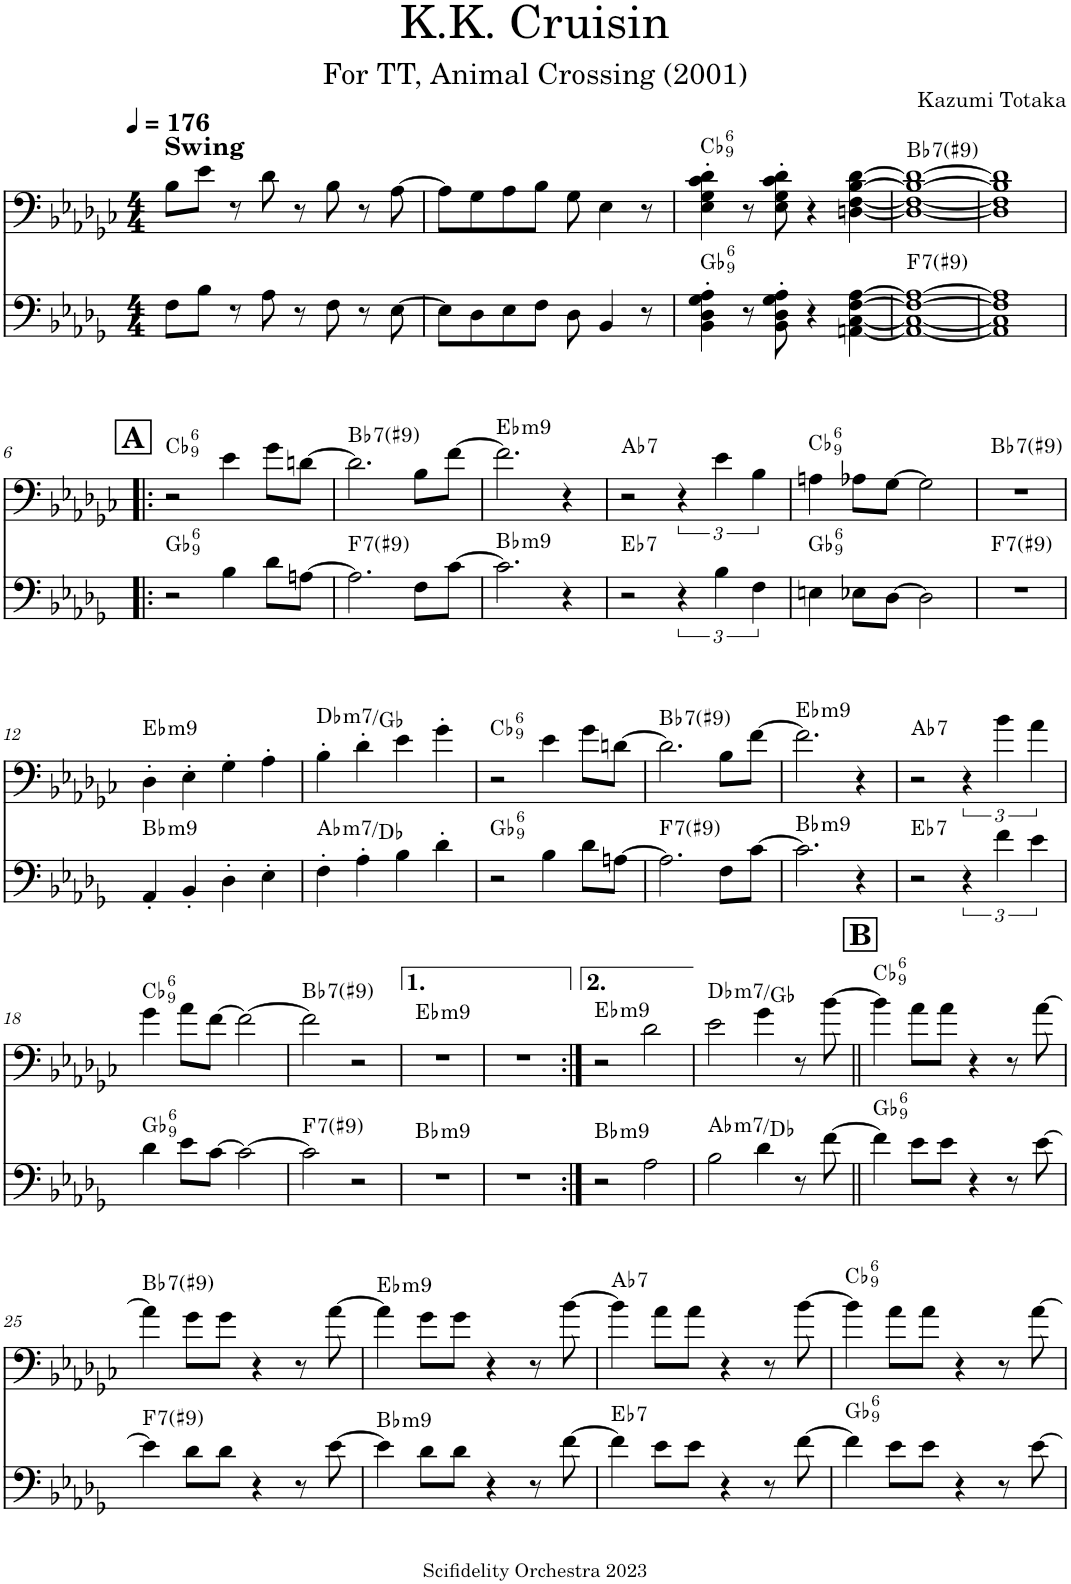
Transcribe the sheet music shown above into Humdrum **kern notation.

**kern	**harte	**kern	**harte
*part2	*part2	*part1	*part1
*staff2	*	*staff1	*
*I"Piano	*	*I"Trombone	*
*I'Pno	*	*I'Trb	*
*clefF4	*	*clefF4	*
*Trd-3c-5	*	*	*
*k[b-e-a-d-g-]	*	*k[b-e-a-d-g-c-]	*
*M4/4	*	*M4/4	*
*MM176	*	*MM176	*
=1	=1	=1	=1
!	!	!LO:TX:a:B:t=Swing	!
8F\L	.	8B-\L	.
8B-\J	.	8e-\J	.
8r	.	8r	.
8A-\	.	8d-\	.
8r	.	8r	.
8F\	.	8B-\	.
8r	.	8r	.
[8E-\	.	[8A-\	.
=2	=2	=2	=2
8E-\L]	.	8A-\L]	.
8D-\	.	8G-\	.
8E-\	.	8A-\	.
8F\J	.	8B-\J	.
8D-\	.	8G-\	.
4BB-/	.	4E-\	.
8r	.	8r	.
=3	=3	=3	=3
!	!LO:H:kt=6	!	!LO:H:kt=6
4BB-\' 4D-\' 4G-\' 4A-\'	Gb:maj6(9)	4E-\' 4G-\' 4c-\' 4d-\'	Cb:maj6(9)
8r	.	8r	.
8BB-\' 8D-\' 8G-\' 8A-\'	.	8E-\' 8G-\' 8c-\' 8d-\'	.
4r	.	4r	.
[4AAn\ [4C\ [4F\ [4A-\	.	[4Dn\ [4F\ [4B-\ [4d-\	.
=4	=4	=4	=4
!	!LO:H:kt=7	!	!LO:H:kt=7
1AA_ 1C_ 1F_ 1A-_	F:7(#9)	1D_ 1F_ 1B-_ 1d-_	Bb:7(#9)
=5	=5	=5	=5
1AA] 1C] 1F] 1A-]	.	1D] 1F] 1B-] 1d-]	.
!!LO:LB:g=z
!!LO:REH:place=s1:a:B:cj:fs=14:t=A
=6!|:	=6!|:	=6!|:	=6!|:
!	!LO:H:kt=6	!	!LO:H:kt=6
2r	Gb:maj6(9)	2r	Cb:maj6(9)
4B-\	.	4e-\	.
8d-\L	.	8g-\L	.
[8An\J	.	[8dn\J	.
=7	=7	=7	=7
!	!LO:H:kt=7	!	!LO:H:kt=7
2.A\]	F:7(#9)	2.d\]	Bb:7(#9)
8F\L	.	8B-\L	.
[8c\J	.	[8f\J	.
=8	=8	=8	=8
!	!LO:H:kt=m9	!	!LO:H:kt=m9
2.c\]	Bb:min9	2.f\]	Eb:min9
4r	.	4r	.
=9	=9	=9	=9
!	!LO:H:kt=7	!	!LO:H:kt=7
2r	Eb:7	2r	Ab:7
6r	.	6r	.
6B-\	.	6e-\	.
6F\	.	6B-\	.
=10	=10	=10	=10
!	!LO:H:kt=6	!	!LO:H:kt=6
4En\	Gb:maj6(9)	4An\	Cb:maj6(9)
8E-X\L	.	8A-X\L	.
[8D-\J	.	[8G-\J	.
2D-\]	.	2G-\]	.
=11	=11	=11	=11
!	!LO:H:kt=7	!	!LO:H:kt=7
1r	F:7(#9)	1r	Bb:7(#9)
!!LO:LB:g=z
=12	=12	=12	=12
!	!LO:H:kt=m9	!	!LO:H:kt=m9
4AA-'/	Bb:min9	4D-'\	Eb:min9
4BB-'/	.	4E-'\	.
4D-'\	.	4G-'\	.
4E-'\	.	4A-'\	.
=13	=13	=13	=13
!	!LO:H:kt=m7	!	!LO:H:kt=m7
4F'\	Ab:min7/4	4B-'\	Db:min7/4
4A-'\	.	4d-'\	.
4B-\	.	4e-\	.
4d-'\	.	4g-'\	.
=14	=14	=14	=14
!	!LO:H:kt=6	!	!LO:H:kt=6
2r	Gb:maj6(9)	2r	Cb:maj6(9)
4B-\	.	4e-\	.
8d-\L	.	8g-\L	.
[8An\J	.	[8dn\J	.
=15	=15	=15	=15
!	!LO:H:kt=7	!	!LO:H:kt=7
2.A\]	F:7(#9)	2.d\]	Bb:7(#9)
8F\L	.	8B-\L	.
[8c\J	.	[8f\J	.
=16	=16	=16	=16
!	!LO:H:kt=m9	!	!LO:H:kt=m9
2.c\]	Bb:min9	2.f\]	Eb:min9
4r	.	4r	.
=17	=17	=17	=17
!	!LO:H:kt=7	!	!LO:H:kt=7
2r	Eb:7	2r	Ab:7
6r	.	6r	.
6f\	.	6b-\	.
6e-\	.	6a-\	.
!!LO:LB:g=z
=18	=18	=18	=18
!	!LO:H:kt=6	!	!LO:H:kt=6
4d-\	Gb:maj6(9)	4g-\	Cb:maj6(9)
8e-\L	.	8a-\L	.
[8c\J	.	[8f\J	.
2c\_	.	2f\_	.
=19	=19	=19	=19
!	!LO:H:kt=7	!	!LO:H:kt=7
2c\]	F:7(#9)	2f\]	Bb:7(#9)
2r	.	2r	.
=20	=20	=20	=20
!	!LO:H:kt=m9	!	!LO:H:kt=m9
1r	Bb:min9	1r	Eb:min9
=21	=21	=21	=21
1r	.	1r	.
=22:|!	=22:|!	=22:|!	=22:|!
!	!LO:H:kt=m9	!	!LO:H:kt=m9
2r	Bb:min9	2r	Eb:min9
2A-\	.	2d-\	.
=23	=23	=23	=23
!	!LO:H:kt=m7	!	!LO:H:kt=m7
2B-\	Ab:min7/4	2e-\	Db:min7/4
4d-\	.	4g-\	.
8r	.	8r	.
[8f\	.	[8b-\	.
!!LO:REH:place=s1:a:B:cj:fs=14:t=B
=24||	=24||	=24||	=24||
!	!LO:H:kt=6	!	!LO:H:kt=6
4f\]	Gb:maj6(9)	4b-\]	Cb:maj6(9)
8e-\L	.	8a-\L	.
8e-\J	.	8a-\J	.
4r	.	4r	.
8r	.	8r	.
[8e-\	.	[8a-\	.
!!LO:LB:g=z
=25	=25	=25	=25
!	!LO:H:kt=7	!	!LO:H:kt=7
4e-\]	F:7(#9)	4a-\]	Bb:7(#9)
8d-\L	.	8g-\L	.
8d-\J	.	8g-\J	.
4r	.	4r	.
8r	.	8r	.
[8e-\	.	[8a-\	.
=26	=26	=26	=26
!	!LO:H:kt=m9	!	!LO:H:kt=m9
4e-\]	Bb:min9	4a-\]	Eb:min9
8d-\L	.	8g-\L	.
8d-\J	.	8g-\J	.
4r	.	4r	.
8r	.	8r	.
[8f\	.	[8b-\	.
=27	=27	=27	=27
!	!LO:H:kt=7	!	!LO:H:kt=7
4f\]	Eb:7	4b-\]	Ab:7
8e-\L	.	8a-\L	.
8e-\J	.	8a-\J	.
4r	.	4r	.
8r	.	8r	.
[8f\	.	[8b-\	.
=28	=28	=28	=28
!	!LO:H:kt=6	!	!LO:H:kt=6
4f\]	Gb:maj6(9)	4b-\]	Cb:maj6(9)
8e-\L	.	8a-\L	.
8e-\J	.	8a-\J	.
4r	.	4r	.
8r	.	8r	.
[8e-\	.	[8a-\	.
=	=	=	=
*-	*-	*-	*-
